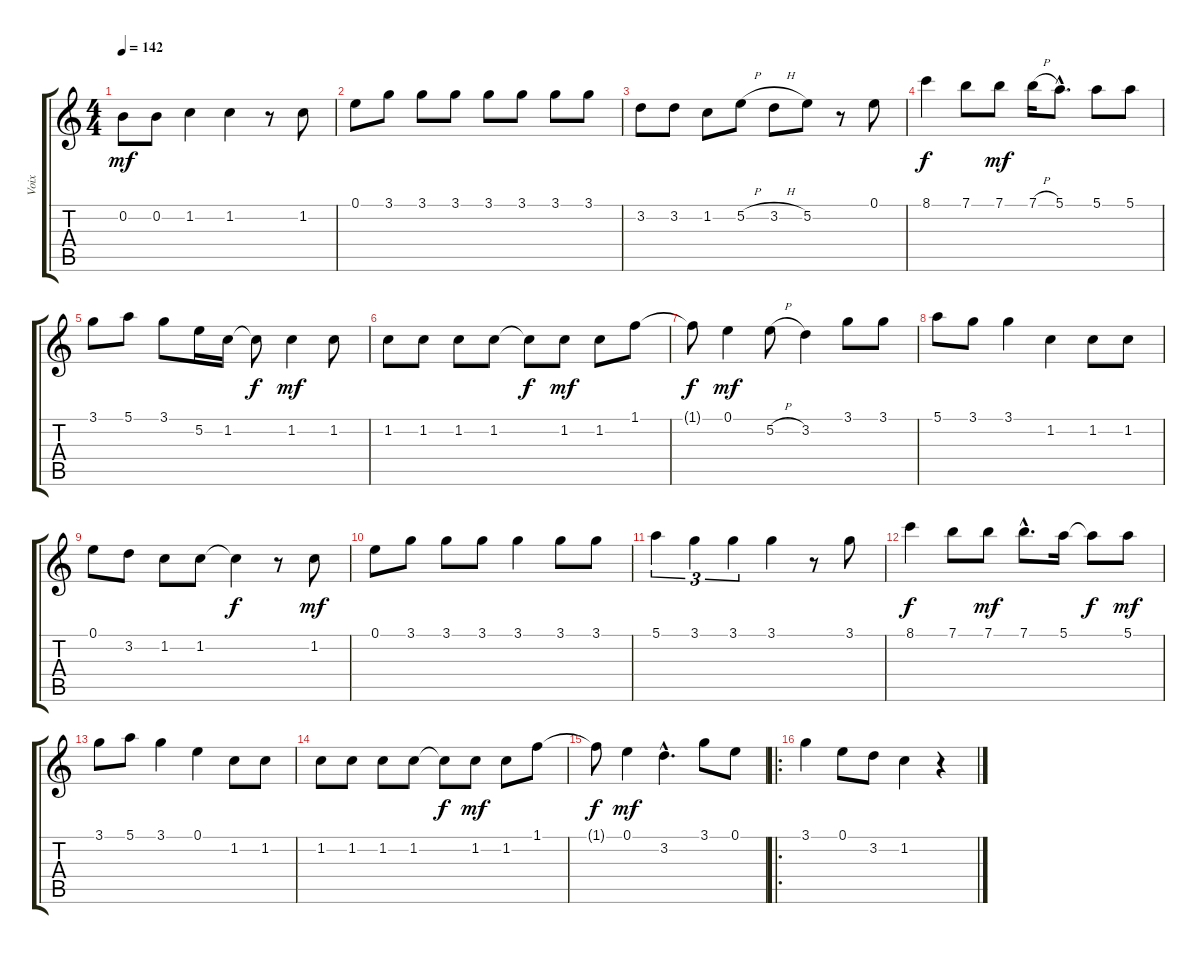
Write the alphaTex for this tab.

\track ("Voix" "Voix") {instrument accordion}
\staff {score tabs}
\tuning (E5 B4 G4 D4 A3 E3) {hide}
\ts (4 4)
\tempo 142
\clef g2
\ks c
0.2.8{dy mf} 0.2.8 1.2.4 1.2.4 r.8 1.2.8 |
0.1.8 3.1.8 3.1.8 3.1.8 3.1.8 3.1.8 3.1.8 3.1.8 |
3.2.8 3.2.8 1.2.8 5.2{h}.8 3.2{h}.8 5.2.8 r.8 0.1.8 |
8.1.4{dy f} 7.1.8 7.1.8{dy mf} 7.1{h}.16 5.1{hac}.8{d} 5.1.8 5.1.8 |
3.1.8 5.1.8 3.1.8 5.2.16 1.2.16 1.2{t}.8{dy f} 1.2.4{dy mf} 1.2.8 |
1.2.8 1.2.8 1.2.8 1.2.8 1.2{t}.8{dy f} 1.2.8{dy mf} 1.2.8 1.1.8 |
1.1{t}.8{dy f} 0.1.4{dy mf} 5.2{h}.8 3.2.4 3.1.8 3.1.8 |
5.1.8 3.1.8 3.1.4 1.2.4 1.2.8 1.2.8 |
0.1.8 3.2.8 1.2.8 1.2.8 1.2{t}.4{dy f} r.8 1.2.8{dy mf} |
0.1.8 3.1.8 3.1.8 3.1.8 3.1.4 3.1.8 3.1.8 |
5.1.4{tu (3 2)} 3.1.4{tu (3 2)} 3.1.4{tu (3 2)} 3.1.4 r.8 3.1.8 |
8.1.4{dy f} 7.1.8 7.1.8{dy mf} 7.1{hac}.8{d} 5.1.16 5.1{t}.8{dy f} 5.1.8{dy mf} |
3.1.8 5.1.8 3.1.4 0.1.4 1.2.8 1.2.8 |
1.2.8 1.2.8 1.2.8 1.2.8 1.2{t}.8{dy f} 1.2.8{dy mf} 1.2.8 1.1.8 |
1.1{t}.8{dy f} 0.1.4{dy mf} 3.2{hac}.4{d} 3.1.8 0.1.8 |
\ro
3.1.4 0.1.8 3.2.8 1.2.4 r.4
